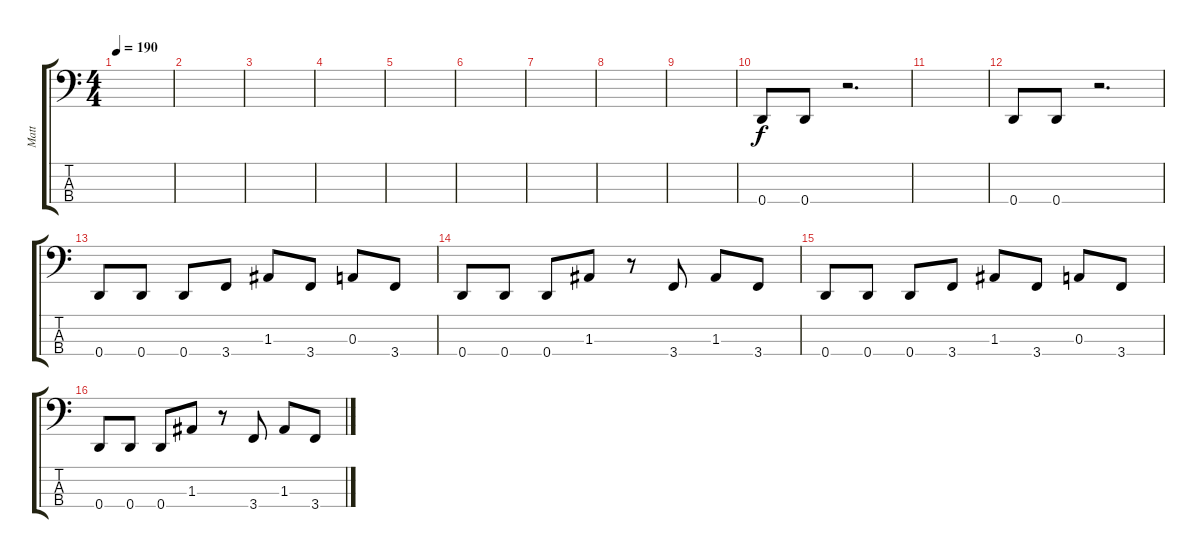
\track ("Matt" "Matt") {instrument electricbasspick}
\staff {score tabs}
\tuning (G2 D2 A1 D1) {hide}
\ts (4 4)
\tempo 190
\clef f4
\ks c
|
|
|
|
|
|
|
|
|
0.4.8 0.4.8 r.2{d} |
|
0.4.8 0.4.8 r.2{d} |
0.4.8 0.4.8 0.4.8 3.4.8 1.3.8 3.4.8 0.3.8 3.4.8 |
0.4.8 0.4.8 0.4.8 1.3.8 r.8 3.4.8 1.3.8 3.4.8 |
0.4.8 0.4.8 0.4.8 3.4.8 1.3.8 3.4.8 0.3.8 3.4.8 |
0.4.8 0.4.8 0.4.8 1.3.8 r.8 3.4.8 1.3.8 3.4.8
